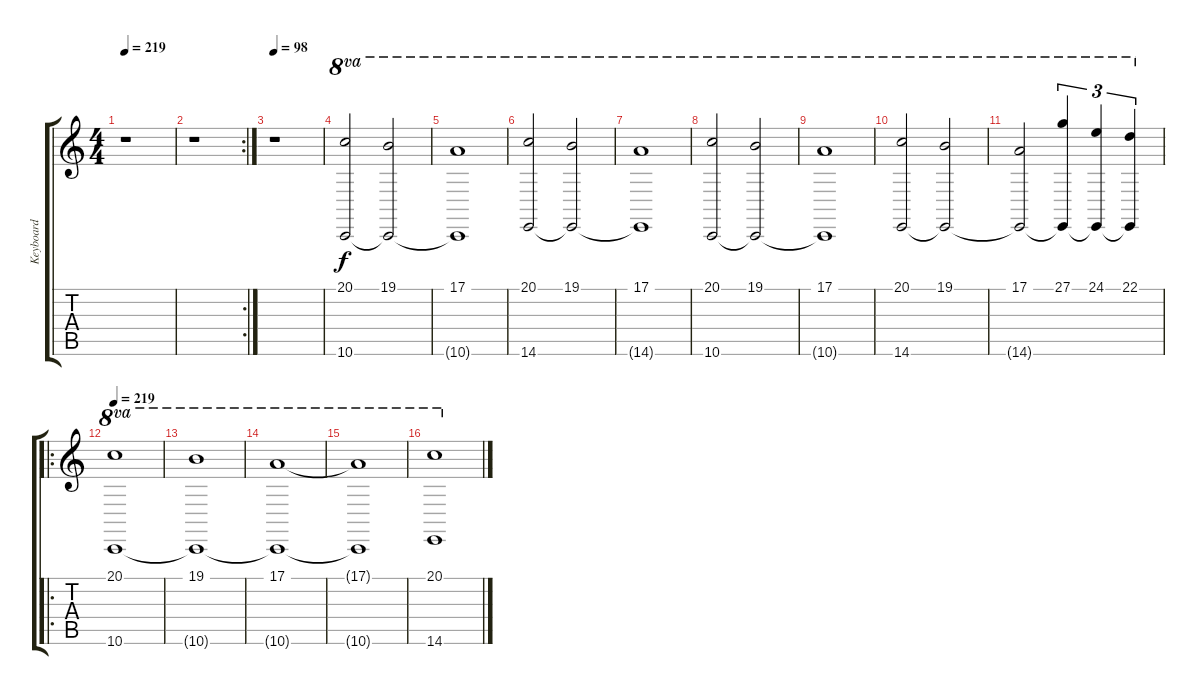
\track ("Keyboard" "Keyboard") {instrument synthstrings1}
\staff {score tabs}
\tuning (E4 B3 G3 D3 A2 D2) {hide}
\ts (4 4)
\tempo 219
\clef g2
\ks c
r.1{dy f} |
\rc 2
r.1 |
\tempo 98
r.1 |
(20.1 10.6).2{ot 8va} (19.1 10.6{t}).2{ot 8va} |
(17.1 10.6{t}).1{ot 8va} |
(20.1 14.6).2{ot 8va} (19.1 14.6{t}).2{ot 8va} |
(17.1 14.6{t}).1{ot 8va} |
(20.1 10.6).2{ot 8va} (19.1 10.6{t}).2{ot 8va} |
(17.1 10.6{t}).1{ot 8va} |
(20.1 14.6).2{ot 8va} (19.1 14.6{t}).2{ot 8va} |
(17.1 14.6{t}).2{ot 8va} (27.1 14.6{t}).4{tu (3 2) ot 8va} (24.1 14.6{t}).4{tu (3 2) ot 8va} (22.1 14.6{t}).4{tu (3 2) ot 8va} |
\ro
\tempo 219
(20.1 10.6).1{ot 8va} |
(19.1 10.6{t}).1{ot 8va} |
(17.1 10.6{t}).1{ot 8va} |
(17.1{t} 10.6{t}).1{ot 8va} |
(20.1 14.6).1{ot 8va}
